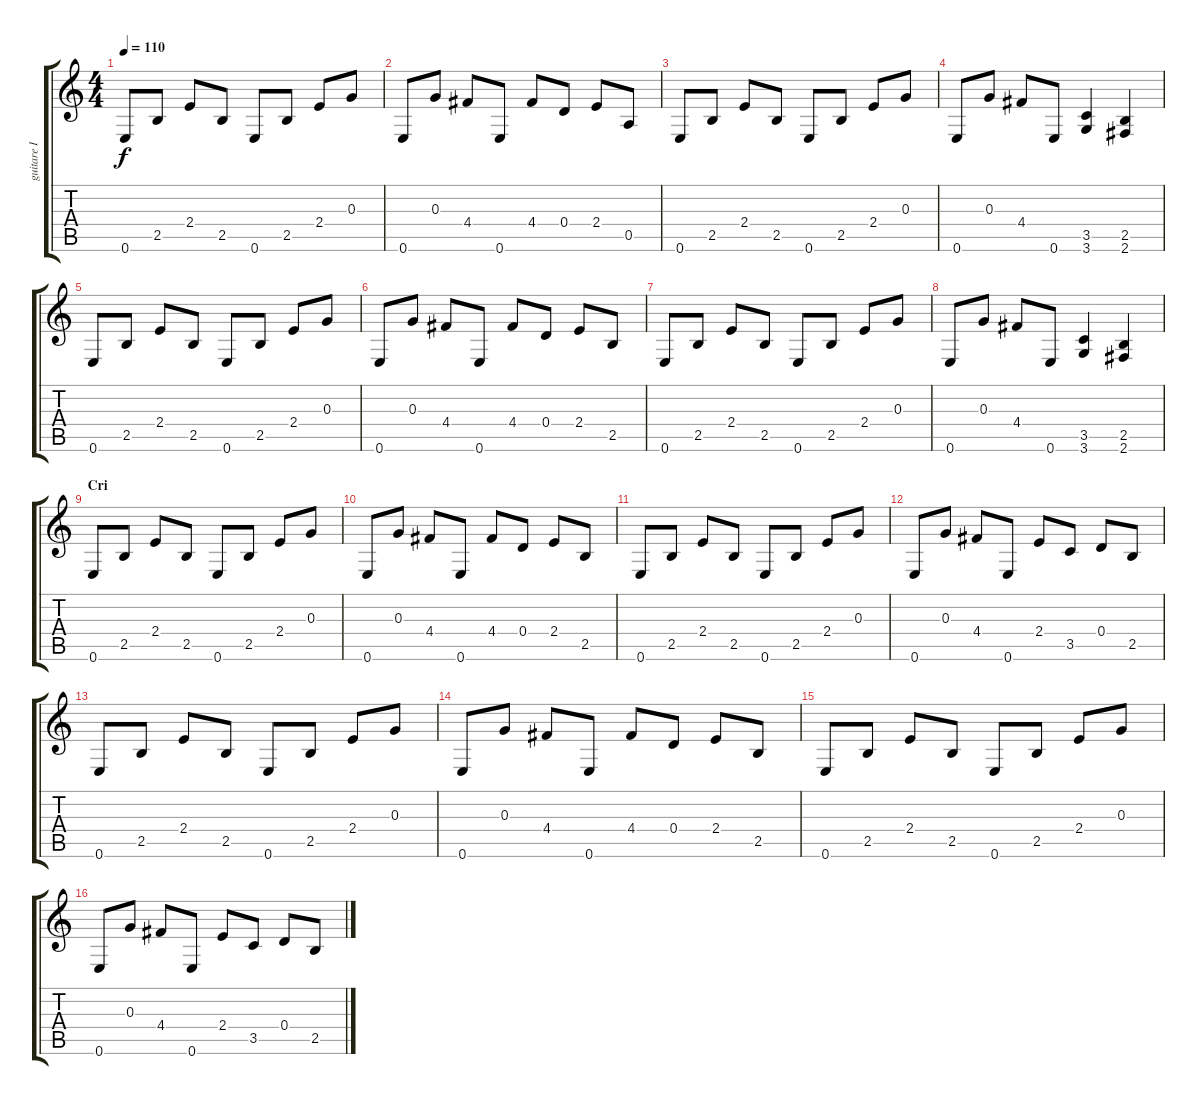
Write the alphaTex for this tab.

\track ("guitare I" "guitare I") {instrument distortionguitar}
\staff {score tabs}
\tuning (E4 B3 G3 D3 A2 E2) {hide}
\ts (4 4)
\tempo 110
\clef g2
\ks c
0.6.8{dy f instrument distortionguitar} 2.5.8 2.4.8 2.5.8 0.6.8 2.5.8 2.4.8 0.3.8 |
0.6.8 0.3.8 4.4.8 0.6.8 4.4.8 0.4.8 2.4.8 0.5.8 |
0.6.8 2.5.8 2.4.8 2.5.8 0.6.8 2.5.8 2.4.8 0.3.8 |
0.6.8 0.3.8 4.4.8 0.6.8 (3.5 3.6).4 (2.5 2.6).4 |
0.6.8 2.5.8 2.4.8 2.5.8 0.6.8 2.5.8 2.4.8 0.3.8 |
0.6.8 0.3.8 4.4.8 0.6.8 4.4.8 0.4.8 2.4.8 2.5.8 |
0.6.8 2.5.8 2.4.8 2.5.8 0.6.8 2.5.8 2.4.8 0.3.8 |
0.6.8 0.3.8 4.4.8 0.6.8 (3.5 3.6).4 (2.5 2.6).4 |
\section ("" "Cri")
0.6.8 2.5.8 2.4.8 2.5.8 0.6.8 2.5.8 2.4.8 0.3.8 |
0.6.8 0.3.8 4.4.8 0.6.8 4.4.8 0.4.8 2.4.8 2.5.8 |
0.6.8 2.5.8 2.4.8 2.5.8 0.6.8 2.5.8 2.4.8 0.3.8 |
0.6.8 0.3.8 4.4.8 0.6.8 2.4.8 3.5.8 0.4.8 2.5.8 |
0.6.8 2.5.8 2.4.8 2.5.8 0.6.8 2.5.8 2.4.8 0.3.8 |
0.6.8 0.3.8 4.4.8 0.6.8 4.4.8 0.4.8 2.4.8 2.5.8 |
0.6.8 2.5.8 2.4.8 2.5.8 0.6.8 2.5.8 2.4.8 0.3.8 |
0.6.8 0.3.8 4.4.8 0.6.8 2.4.8 3.5.8 0.4.8 2.5.8
